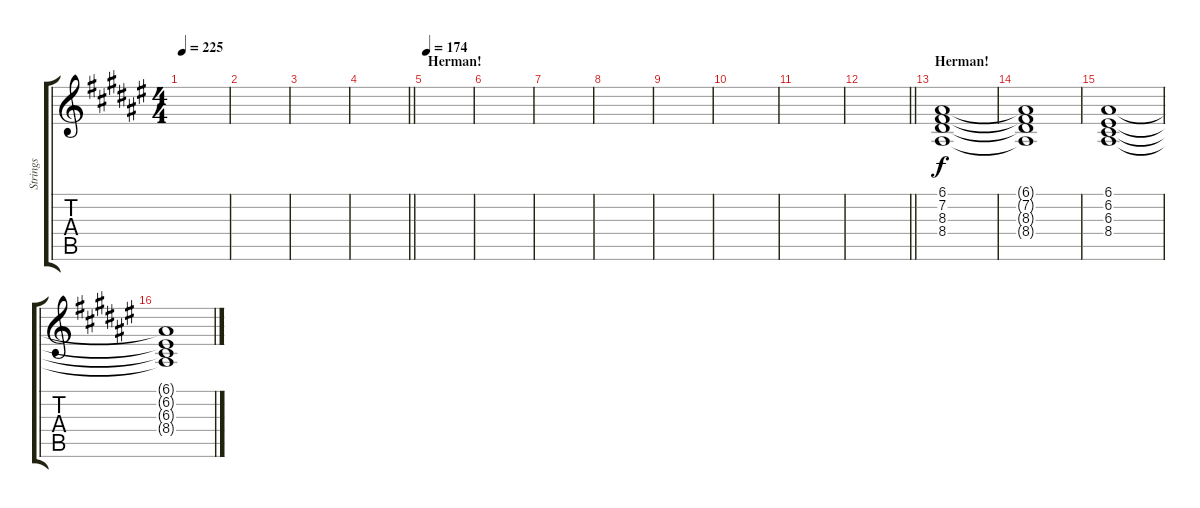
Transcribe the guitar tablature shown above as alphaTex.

\track ("Strings" "Strings") {instrument stringensemble1}
\staff {score tabs}
\tuning (E4 B3 G3 D3 A2 E2) {hide}
\ts (4 4)
\tempo 225
\clef g2
\ks f#
|
|
|
\barLineRight lightlight
|
\section ("" "Herman!")
\tempo 174
|
|
|
|
|
|
|
\barLineRight lightlight
|
\section ("" "Herman!")
(6.1 7.2 8.3 8.4).1{volume 8} |
(6.1{t} 7.2{t} 8.3{t} 8.4{t}).1 |
(6.1 6.2 6.3 8.4).1 |
(6.1{t} 6.2{t} 6.3{t} 8.4{t}).1
